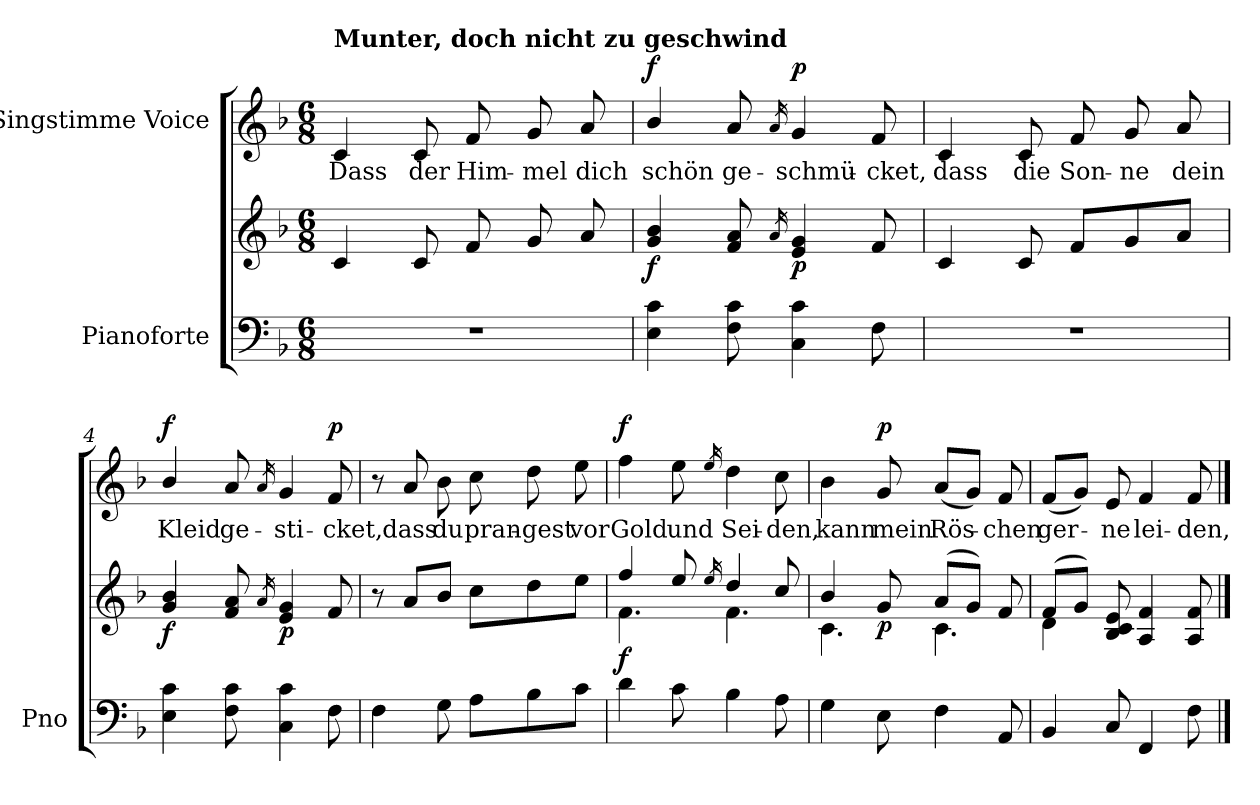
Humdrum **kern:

**kern	**kern	**dynam	**kern	**text	**dynam
*part2	*part2	*part2	*part1	*part1	*part1
*staff3	*staff2	*staff2/3	*staff1	*staff1	*staff1
*I"Pianoforte	*	*	*I"Singstimme Voice	*	*
*I'Pno	*	*	*	*	*
*clefF4	*clefG2	*	*clefG2	*	*
*k[b-]	*k[b-]	*	*k[b-]	*	*
*M6/8	*M6/8	*	*M6/8	*	*
=1	=1	=1	=1	=1	=1
!	!	!	!LO:TX:a:B:t=Munter, doch nicht zu geschwind	!	!
!	!	!	!	!LO:LY:b	!
2.r	4c/	.	4c/	Dass	.
!	!	!	!	!LO:LY:b	!
.	8c/	.	8c/	der	.
!	!	!	!	!LO:LY:b	!
.	8f/	.	8f/	Him-	.
!	!	!	!	!LO:LY:b	!
.	8g/	.	8g/	-mel	.
!	!	!	!	!LO:LY:b	!
.	8a/	.	8a/	dich	.
=2	=2	=2	=2	=2	=2
!	!	!LO:DY:b	!	!LO:LY:b	!LO:DY:a
4E\ 4c\	4g/ 4b-/	f	4b-/	schön	f
!	!	!	!	!LO:LY:b	!
8F\ 8c\	8f/ 8a/	.	8a/	ge-	.
.	16qa/	.	16qa/	.	.
!	!	!LO:DY:b	!	!LO:LY:b	!LO:DY:a
4C\ 4c\	4e/ 4g/	p	4g/	-schmü-	p
!	!	!	!	!LO:LY:b	!
8F\	8f/	.	8f/	-cket,	.
=3	=3	=3	=3	=3	=3
!	!	!	!	!LO:LY:b	!
2.r	4c/	.	4c/	dass	.
!	!	!	!	!LO:LY:b	!
.	8c/	.	8c/	die	.
!	!	!	!	!LO:LY:b	!
.	8f/L	.	8f/	Son-	.
!	!	!	!	!LO:LY:b	!
.	8g/	.	8g/	-ne	.
!	!	!	!	!LO:LY:b	!
.	8a/J	.	8a/	dein	.
=4	=4	=4	=4	=4	=4
!	!	!LO:DY:b	!	!LO:LY:b	!LO:DY:a
4E\ 4c\	4g/ 4b-/	f	4b-/	Kleid	f
!	!	!	!	!LO:LY:b	!
8F\ 8c\	8f/ 8a/	.	8a/	ge-	.
.	16qa/	.	16qa/	.	.
!	!	!LO:DY:b	!	!LO:LY:b	!
4C\ 4c\	4e/ 4g/	p	4g/	-sti-	.
!	!	!	!	!LO:LY:b	!LO:DY:a
8F\	8f/	.	8f/	-cket,	p
!!LO:LB:g=z
=5	=5	=5	=5	=5	=5
4F\	8r	.	8r	.	.
!	!	!	!	!LO:LY:b	!
.	8a/L	.	8a/	dass	.
!	!	!	!	!LO:LY:b	!
8G\	8b-/J	.	8b-\	du	.
!	!	!	!	!LO:LY:b	!
8A\L	8cc\L	.	8cc\	pran-	.
!	!	!	!	!LO:LY:b	!
8B-\	8dd\	.	8dd\	-gest	.
!	!	!	!	!LO:LY:b	!
8c\J	8ee\J	.	8ee\	vor	.
=6	=6	=6	=6	=6	=6
*	*^	*	*	*	*
!	!	!	!LO:DY:b	!	!LO:LY:b	!LO:DY:a
4d\	4ff/	4.f\	f	4ff\	Gold	f
!	!	!	!	!	!LO:LY:b	!
8c\	8ee/	.	.	8ee\	und	.
.	16qee/	.	.	16qee/	.	.
!	!	!	!	!	!LO:LY:b	!
4B-\	4dd/	4.f\	.	4dd\	Sei-	.
!	!	!	!	!	!LO:LY:b	!
8A\	8cc/	.	.	8cc\	-den,	.
=7	=7	=7	=7	=7	=7	=7
!	!	!	!	!	!LO:LY:b	!
4G\	4b-/	4.c\	.	4b-\	kann	.
!	!	!	!LO:DY:b	!	!LO:LY:b	!LO:DY:a
8E\	8g/	.	p	8g/	mein	p
!	!	!	!	!	!LO:LY:b	!
4F\	(>8a/L	4.c\	.	(<8a/L	Rös-	.
.	8g/J)	.	.	8g/J)	.	.
!	!	!	!	!	!LO:LY:b	!
8AA/	8f/	.	.	8f/	-chen	.
=8	=8	=8	=8	=8	=8	=8
!	!	!	!	!	!LO:LY:b	!
4BB-/	(>8f/L	4d\	.	(<8f/L	ger-	.
.	8g/J)	.	.	8g/J)	.	.
!	!	!	!	!	!LO:LY:b	!
8C/	8B-/ 8c/ 8e/	2ryy	.	8e/	-ne	.
!	!	!	!	!	!LO:LY:b	!
4FF/	4A/ 4f/	.	.	4f/	lei-	.
!	!	!	!	!	!LO:LY:b	!
8F\	8A/ 8f/	.	.	8f/	-den,	.
*	*v	*v	*	*	*	*
==	==	==	==	==	==
*-	*-	*-	*-	*-	*-
